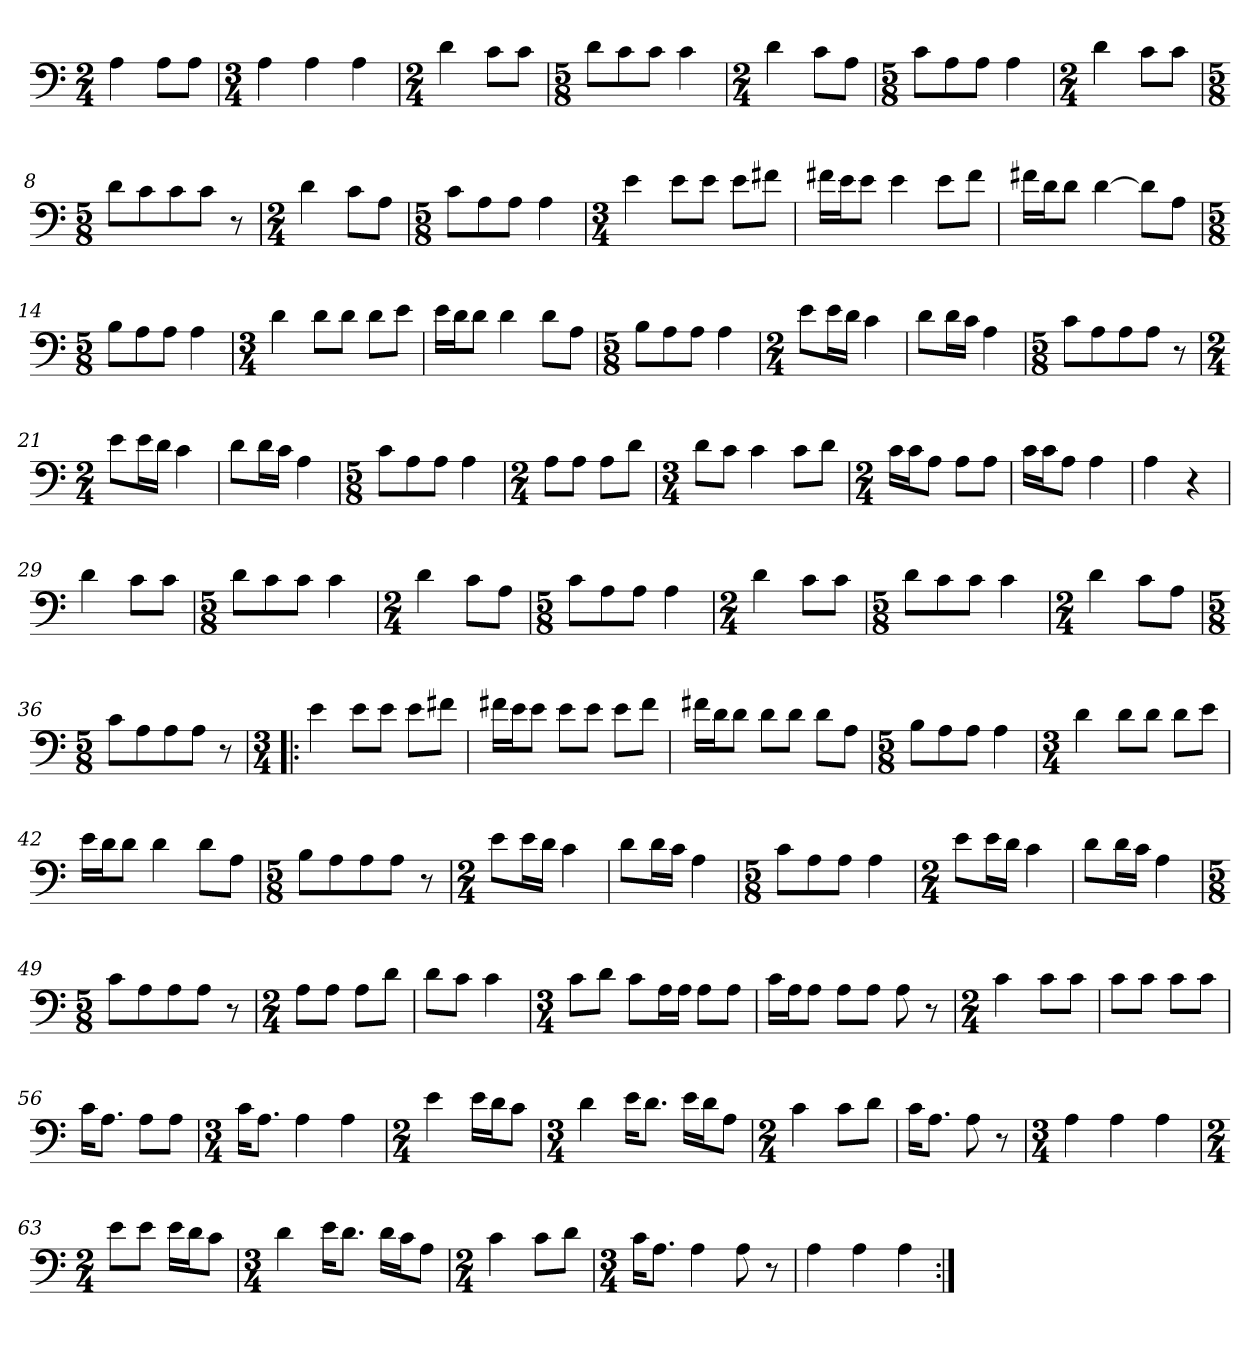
**kern
*part1
*staff1
*clefF4
*k[]
*M2/4
=1
4A\
8A\L
8A\J
=2
*M3/4
4A\
4A\
4A\
=3
*M2/4
4d\
8c\L
8c\J
=4
*M5/8
8d\L
8c\
8c\J
4c\
=5
*M2/4
4d\
8c\L
8A\J
=6
*M5/8
8c\L
8A\
8A\J
4A\
=7
*M2/4
4d\
8c\L
8c\J
=8
*M5/8
8d\L
8c\
8c\
8c\J
8r
=9
*M2/4
4d\
8c\L
8A\J
=10
*M5/8
8c\L
8A\
8A\J
4A\
=11
*M3/4
4e\
8e\L
8e\J
8e\L
8f#X\J
=12
16f#X\LL
16e\J
8e\J
4e\
8e\L
8f#\J
=13
16f#X\LL
16d\J
8d\J
[4d\
8d\L]
8A\J
=14
*M5/8
8B\L
8A\
8A\J
4A\
=15
*M3/4
4d\
8d\L
8d\J
8d\L
8e\J
=16
16e\LL
16d\J
8d\J
4d\
8d\L
8A\J
=17
*M5/8
8B\L
8A\
8A\J
4A\
=18
*M2/4
8e\L
16e\L
16d\JJ
4c\
=19
8d\L
16d\L
16c\JJ
4A\
=20
*M5/8
8c\L
8A\
8A\
8A\J
8r
=21
*M2/4
8e\L
16e\L
16d\JJ
4c\
=22
8d\L
16d\L
16c\JJ
4A\
=23
*M5/8
8c\L
8A\
8A\J
4A\
=24
*M2/4
8A\L
8A\J
8A\L
8d\J
=25
*M3/4
8d\L
8c\J
4c\
8c\L
8d\J
=26
*M2/4
16c\LL
16c\J
8A\J
8A\L
8A\J
=27
16c\LL
16c\J
8A\J
4A\
=28
4A\
4r
=29
4d\
8c\L
8c\J
=30
*M5/8
8d\L
8c\
8c\J
4c\
=31
*M2/4
4d\
8c\L
8A\J
=32
*M5/8
8c\L
8A\
8A\J
4A\
=33
*M2/4
4d\
8c\L
8c\J
=34
*M5/8
8d\L
8c\
8c\J
4c\
=35
*M2/4
4d\
8c\L
8A\J
=36
*M5/8
8c\L
8A\
8A\
8A\J
8r
=37!|:
*M3/4
4e\
8e\L
8e\J
8e\L
8f#X\J
=38
16f#X\LL
16e\J
8e\J
8e\L
8e\J
8e\L
8f#\J
=39
16f#X\LL
16d\J
8d\J
8d\L
8d\J
8d\L
8A\J
=40
*M5/8
8B\L
8A\
8A\J
4A\
=41
*M3/4
4d\
8d\L
8d\J
8d\L
8e\J
=42
16e\LL
16d\J
8d\J
4d\
8d\L
8A\J
=43
*M5/8
8B\L
8A\
8A\
8A\J
8r
=44
*M2/4
8e\L
16e\L
16d\JJ
4c\
=45
8d\L
16d\L
16c\JJ
4A\
=46
*M5/8
8c\L
8A\
8A\J
4A\
=47
*M2/4
8e\L
16e\L
16d\JJ
4c\
=48
8d\L
16d\L
16c\JJ
4A\
=49
*M5/8
8c\L
8A\
8A\
8A\J
8r
=50
*M2/4
8A\L
8A\J
8A\L
8d\J
=51
8d\L
8c\J
4c\
=52
*M3/4
8c\L
8d\J
8c\L
16A\L
16A\JJ
8A\L
8A\J
=53
16c\LL
16A\J
8A\J
8A\L
8A\J
8A\
8r
=54
*M2/4
4c\
8c\L
8c\J
=55
8c\L
8c\J
8c\L
8c\J
=56
16c\KL
8.A\J
8A\L
8A\J
=57
*M3/4
16c\KL
8.A\J
4A\
4A\
=58
*M2/4
4e\
16e\LL
16d\J
8c\J
=59
*M3/4
4d\
16e\KL
8.d\J
16e\LL
16d\J
8A\J
=60
*M2/4
4c\
8c\L
8d\J
=61
16c\KL
8.A\J
8A\
8r
=62
*M3/4
4A\
4A\
4A\
=63
*M2/4
8e\L
8e\J
16e\LL
16d\J
8c\J
=64
*M3/4
4d\
16e\KL
8.d\J
16d\LL
16c\J
8A\J
=65
*M2/4
4c\
8c\L
8d\J
=66
*M3/4
16c\KL
8.A\J
4A\
8A\
8r
=67
4A\
4A\
4A\
=:|!
*-
